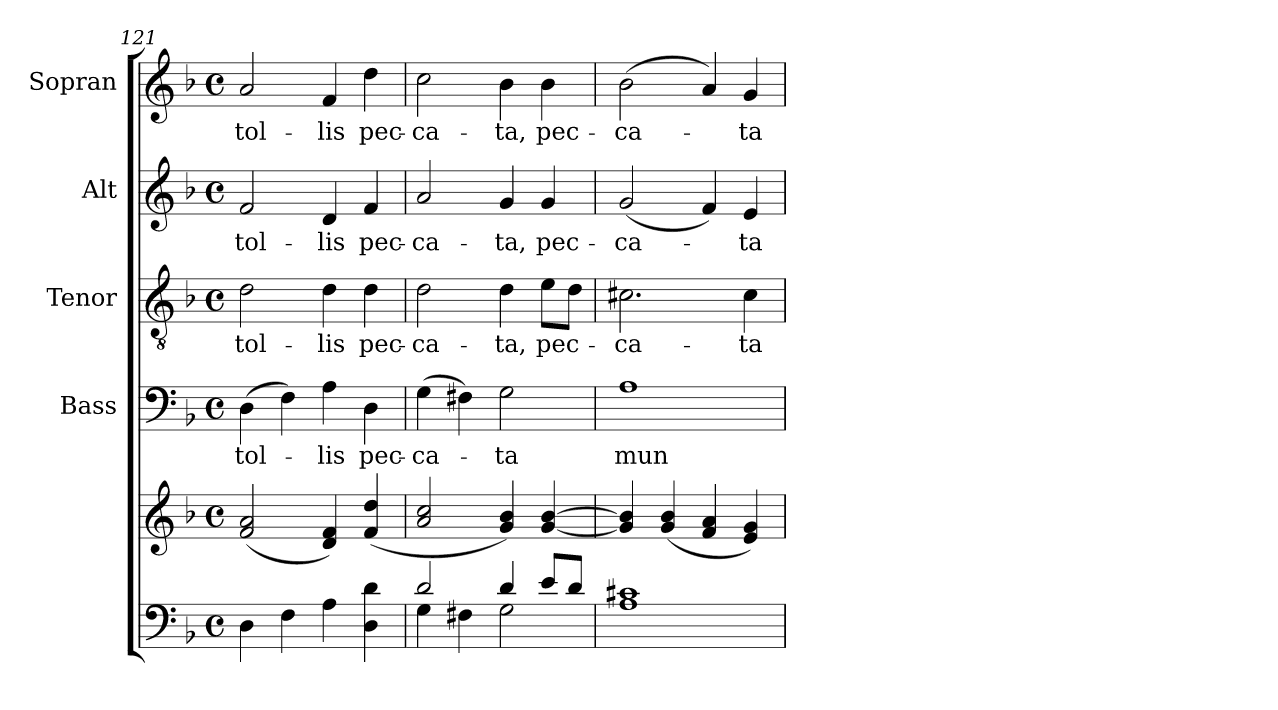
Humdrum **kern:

**kern	**kern	**kern	**text	**kern	**text	**kern	**text	**kern	**text
*part5	*part5	*part4	*part4	*part3	*part3	*part2	*part2	*part1	*part1
*staff6	*staff5	*staff4	*staff4	*staff3	*staff3	*staff2	*staff2	*staff1	*staff1
*	*	*I"Bass	*	*I"Tenor	*	*I"Alt	*	*I"Sopran	*
*	*	*I'B.	*	*I'T.	*	*I'A.	*	*I'S.	*
*clefF4	*clefG2	*clefF4	*	*clefGv2	*	*clefG2	*	*clefG2	*
*k[b-]	*k[b-]	*k[b-]	*	*k[b-]	*	*k[b-]	*	*k[b-]	*
*F:	*F:	*F:	*	*F:	*	*F:	*	*F:	*
*M4/4	*M4/4	*M4/4	*	*M4/4	*	*M4/4	*	*M4/4	*
*met(c)	*met(c)	*met(c)	*	*met(c)	*	*met(c)	*	*met(c)	*
=121	=121	=121	=121	=121	=121	=121	=121	=121	=121
!	!	!	!LO:LY:b	!	!LO:LY:b	!	!LO:LY:b	!	!LO:LY:b
4D\	(<2f/ 2a/	(>4D\	tol-	2d\	tol-	2f/	tol-	2a/	tol-
4F\	.	4F\)	.	.	.	.	.	.	.
!	!	!	!LO:LY:b	!	!LO:LY:b	!	!LO:LY:b	!	!LO:LY:b
4A\	4d/ 4f/)	4A\	-lis	4d\	-lis	4d/	-lis	4f/	-lis
!	!	!	!LO:LY:b	!	!LO:LY:b	!	!LO:LY:b	!	!LO:LY:b
4D\ 4d\	(<4f/ 4dd/	4D\	pec-	4d\	pec-	4f/	pec-	4dd\	pec-
=122	=122	=122	=122	=122	=122	=122	=122	=122	=122
*^	*	*	*	*	*	*	*	*	*
!	!	!	!	!LO:LY:b	!	!LO:LY:b	!	!LO:LY:b	!	!LO:LY:b
2d/	4G\	2a/ 2cc/	(>4G\	-ca-	2d\	-ca-	2a/	-ca-	2cc\	-ca-
.	4F#X\	.	4F#X\)	.	.	.	.	.	.	.
!	!	!	!	!LO:LY:b	!	!LO:LY:b	!	!LO:LY:b	!	!LO:LY:b
4d/	2G\	4g/ 4b-/)	2G\	-ta	4d\	-ta,	4g/	-ta,	4b-\	-ta,
!	!	!	!	!	!	!LO:LY:b	!	!LO:LY:b	!	!LO:LY:b
8e/L	.	[4g/ [4b-/	.	.	8e\L	pec-	4g/	pec-	4b-\	pec-
8d/J	.	.	.	.	8d\J	.	.	.	.	.
=123	=123	=123	=123	=123	=123	=123	=123	=123	=123	=123
!	!	!	!	!LO:LY:b	!	!LO:LY:b	!	!LO:LY:b	!	!LO:LY:b
1c#X	1A	4g/] 4b-/]	1A	mun-	2.c#X\	-ca-	(<2g/	-ca-	(>2b-\	-ca-
.	.	(<4g/ 4b-/	.	.	.	.	.	.	.	.
.	.	4f/ 4a/	.	.	.	.	4f/)	.	4a/)	.
!	!	!	!	!	!	!LO:LY:b	!	!LO:LY:b	!	!LO:LY:b
.	.	4e/ 4g/)	.	.	4c#\	-ta	4e/	-ta	4g/	-ta
*v	*v	*	*	*	*	*	*	*	*	*
=	=	=	=	=	=	=	=	=	=
*-	*-	*-	*-	*-	*-	*-	*-	*-	*-
